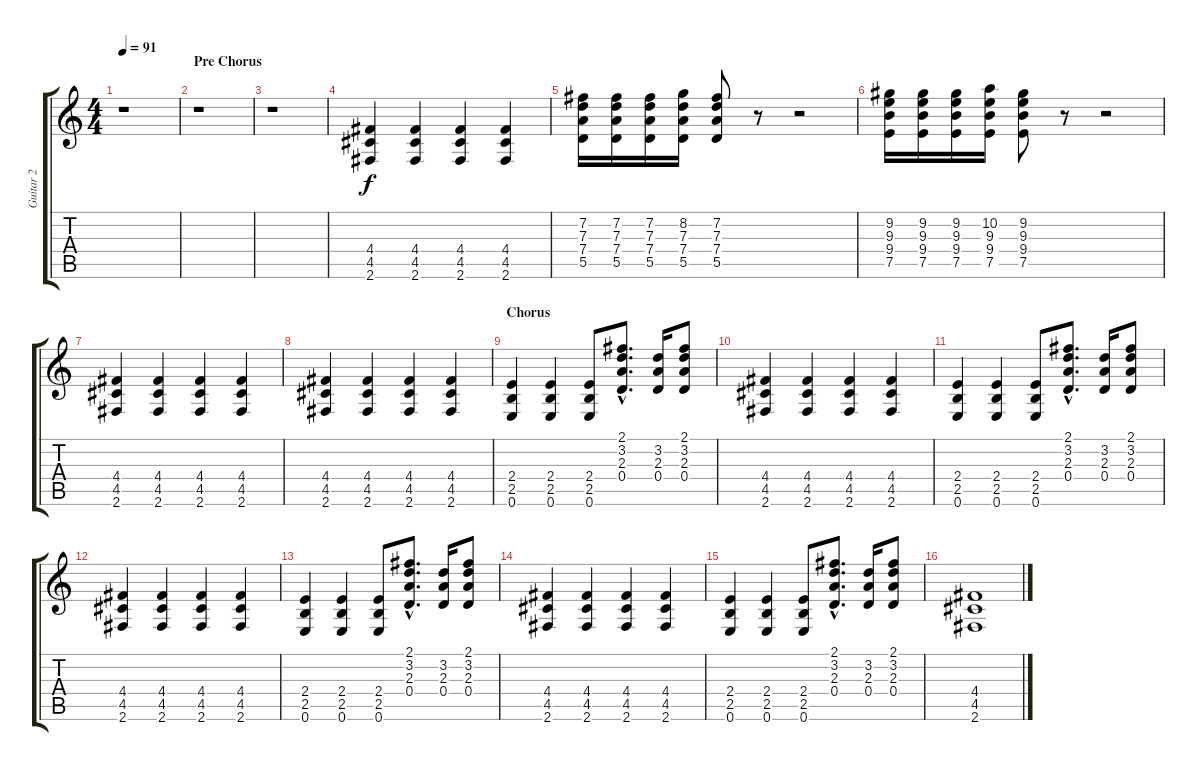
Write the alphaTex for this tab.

\track ("Guitar 2" "Guitar 2") {instrument distortionguitar}
\staff {score tabs}
\tuning (E4 B3 G3 D3 A2 E2) {hide}
\ts (4 4)
\tempo 91
\clef g2
\ks c
r.1{dy f} |
\section ("" "Pre Chorus")
r.1 |
r.1 |
(4.4 4.5 2.6).4 (4.4 4.5 2.6).4 (4.4 4.5 2.6).4 (4.4 4.5 2.6).4 |
(7.2 7.3 7.4 5.5).16 (7.2 7.3 7.4 5.5).16 (7.2 7.3 7.4 5.5).16 (8.2 7.3 7.4 5.5).16 (7.2 7.3 7.4 5.5).8 r.8 r.2 |
(9.2 9.3 9.4 7.5).16 (9.2 9.3 9.4 7.5).16 (9.2 9.3 9.4 7.5).16 (10.2 9.3 9.4 7.5).16 (9.2 9.3 9.4 7.5).8 r.8 r.2 |
(4.4 4.5 2.6).4 (4.4 4.5 2.6).4 (4.4 4.5 2.6).4 (4.4 4.5 2.6).4 |
(4.4 4.5 2.6).4 (4.4 4.5 2.6).4 (4.4 4.5 2.6).4 (4.4 4.5 2.6).4 |
\section ("" "Chorus")
(2.4 2.5 0.6).4 (2.4 2.5 0.6).4 (2.4 2.5 0.6).8 (2.1{hac} 3.2{hac} 2.3{hac} 0.4{hac}).8{d} (3.2 2.3 0.4).16 (2.1 3.2 2.3 0.4).8 |
(4.4 4.5 2.6).4 (4.4 4.5 2.6).4 (4.4 4.5 2.6).4 (4.4 4.5 2.6).4 |
(2.4 2.5 0.6).4 (2.4 2.5 0.6).4 (2.4 2.5 0.6).8 (2.1{hac} 3.2{hac} 2.3{hac} 0.4{hac}).8{d} (3.2 2.3 0.4).16 (2.1 3.2 2.3 0.4).8 |
(4.4 4.5 2.6).4 (4.4 4.5 2.6).4 (4.4 4.5 2.6).4 (4.4 4.5 2.6).4 |
(2.4 2.5 0.6).4 (2.4 2.5 0.6).4 (2.4 2.5 0.6).8 (2.1{hac} 3.2{hac} 2.3{hac} 0.4{hac}).8{d} (3.2 2.3 0.4).16 (2.1 3.2 2.3 0.4).8 |
(4.4 4.5 2.6).4 (4.4 4.5 2.6).4 (4.4 4.5 2.6).4 (4.4 4.5 2.6).4 |
(2.4 2.5 0.6).4 (2.4 2.5 0.6).4 (2.4 2.5 0.6).8 (2.1{hac} 3.2{hac} 2.3{hac} 0.4{hac}).8{d} (3.2 2.3 0.4).16 (2.1 3.2 2.3 0.4).8 |
(4.4 4.5 2.6).1
